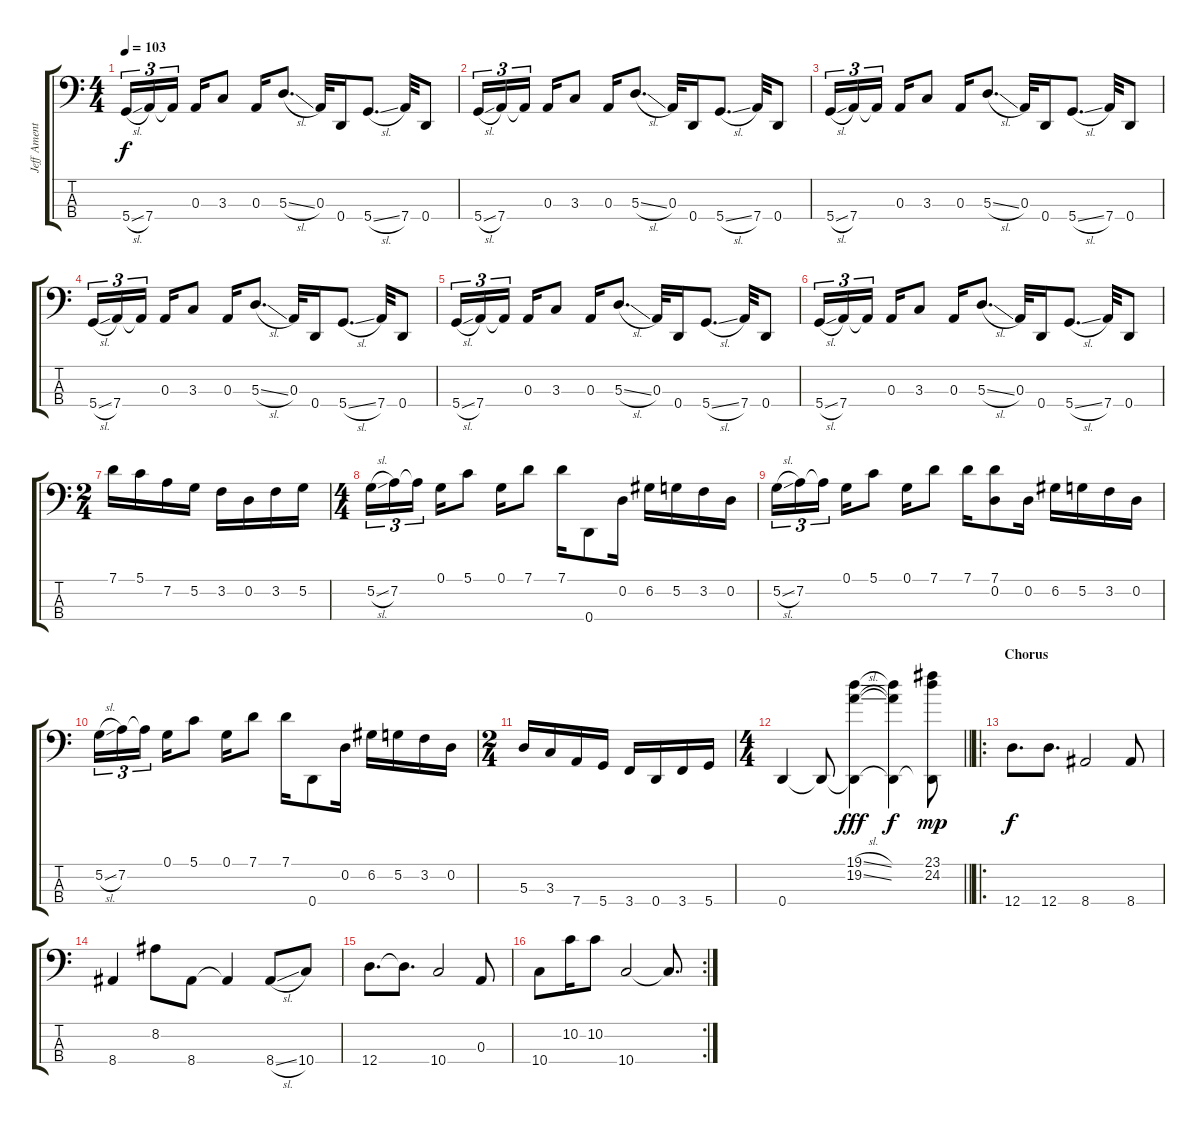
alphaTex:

\track ("Jeff Ament" "Jeff Ament") {instrument electricbassfinger}
\staff {score tabs}
\tuning (G2 D2 A1 D1) {hide}
\ts (4 4)
\tempo 103
\clef f4
\ks c
5.4{sl}.16{tu (3 2) dy f} 7.4.16{tu (3 2)} 7.4{t}.16{tu (3 2) beam splitsecondary} 0.3.16 3.3.8 0.3.16 5.3{sl}.8{d} 0.3.32 0.4.16 5.4{sl}.8{d} 7.4.32 0.4.8 |
5.4{sl}.16{tu (3 2)} 7.4.16{tu (3 2)} 7.4{t}.16{tu (3 2) beam splitsecondary} 0.3.16 3.3.8 0.3.16 5.3{sl}.8{d} 0.3.32 0.4.16 5.4{sl}.8{d} 7.4.32 0.4.8 |
5.4{sl}.16{tu (3 2)} 7.4.16{tu (3 2)} 7.4{t}.16{tu (3 2) beam splitsecondary} 0.3.16 3.3.8 0.3.16 5.3{sl}.8{d} 0.3.32 0.4.16 5.4{sl}.8{d} 7.4.32 0.4.8 |
5.4{sl}.16{tu (3 2)} 7.4.16{tu (3 2)} 7.4{t}.16{tu (3 2) beam splitsecondary} 0.3.16 3.3.8 0.3.16 5.3{sl}.8{d} 0.3.32 0.4.16 5.4{sl}.8{d} 7.4.32 0.4.8 |
5.4{sl}.16{tu (3 2)} 7.4.16{tu (3 2)} 7.4{t}.16{tu (3 2) beam splitsecondary} 0.3.16 3.3.8 0.3.16 5.3{sl}.8{d} 0.3.32 0.4.16 5.4{sl}.8{d} 7.4.32 0.4.8 |
5.4{sl}.16{tu (3 2)} 7.4.16{tu (3 2)} 7.4{t}.16{tu (3 2) beam splitsecondary} 0.3.16 3.3.8 0.3.16 5.3{sl}.8{d} 0.3.32 0.4.16 5.4{sl}.8{d} 7.4.32 0.4.8 |
\ts (2 4)
7.1.16 5.1.16 7.2.16 5.2.16 3.2.16 0.2.16 3.2.16 5.2.16 |
\ts (4 4)
5.2{sl}.16{tu (3 2)} 7.2.16{tu (3 2)} 7.2{t}.16{tu (3 2) beam splitsecondary} 0.1.16 5.1.8 0.1.16 7.1.8 7.1.16 0.4.8 0.2.16 6.2.16 5.2.16 3.2.16 0.2.16 |
5.2{sl}.16{tu (3 2)} 7.2.16{tu (3 2)} 7.2{t}.16{tu (3 2) beam splitsecondary} 0.1.16 5.1.8 0.1.16 7.1.8 7.1.16 (7.1 0.2).8 0.2.16 6.2.16 5.2.16 3.2.16 0.2.16 |
5.2{sl}.16{tu (3 2)} 7.2.16{tu (3 2)} 7.2{t}.16{tu (3 2) beam splitsecondary} 0.1.16 5.1.8 0.1.16 7.1.8 7.1.16 0.4.8 0.2.16 6.2.16 5.2.16 3.2.16 0.2.16 |
\ts (2 4)
5.3.16 3.3.16 7.4.16 5.4.16 3.4.16 0.4.16 3.4.16 5.4.16 |
\ts (4 4)
\barLineRight lightlight
0.4.4 0.4{t}.8 (19.1{sl} 19.2{sl} 0.4{t}).4{dy fff volume 16 balance 5} (19.1{t} 19.2{t} 0.4{t}).4{dy f} (23.1 24.2 0.4{t}).8{dy mp} |
\ro
\section ("" "Chorus")
12.4.8{d dy f balance 9} 12.4.8{d} 8.4.2 8.4.8 |
8.4.4 8.2.8 8.4.8 8.4{t}.4 8.4{sl}.8 10.4.8 |
12.4.8{d} 12.4{t}.8{d} 10.4.2 0.3.8 |
\rc 2
10.4.8 10.2.16 10.2.8 10.4.2 10.4{t}.8{d}
